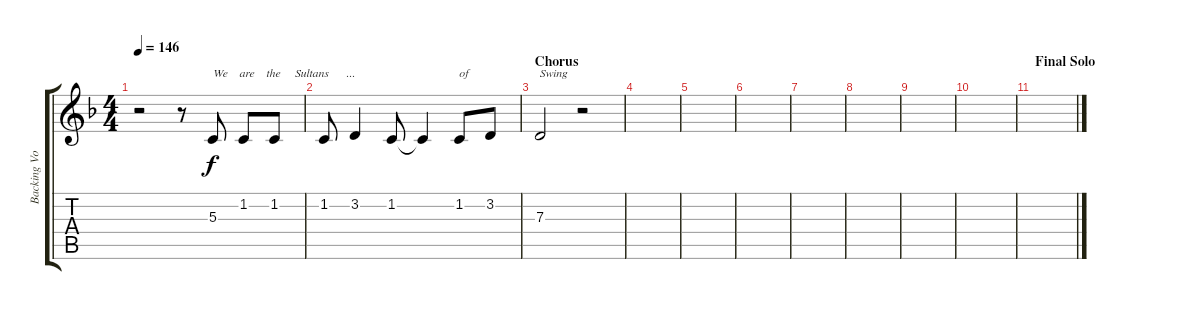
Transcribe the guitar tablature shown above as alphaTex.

\track ("Backing Vocals" "Backing Vo") {instrument clarinet}
\staff {score tabs}
\tuning (E4 B3 G3 D3 A2 E2) {hide}
\ts (4 4)
\tempo 146
\clef g2
\ks f
r.2{dy f} r.8 5.3.8{txt "We    are    the     Sultans      ..."} 1.2.8 1.2.8 |
1.2.8 3.2.4 1.2.8 1.2{t}.4 1.2.8{txt "of"} 3.2.8 |
\section ("" "Chorus")
7.3.2{txt "Swing"} r.2 |
|
|
|
|
|
|
|
\section ("" "Final Solo")
